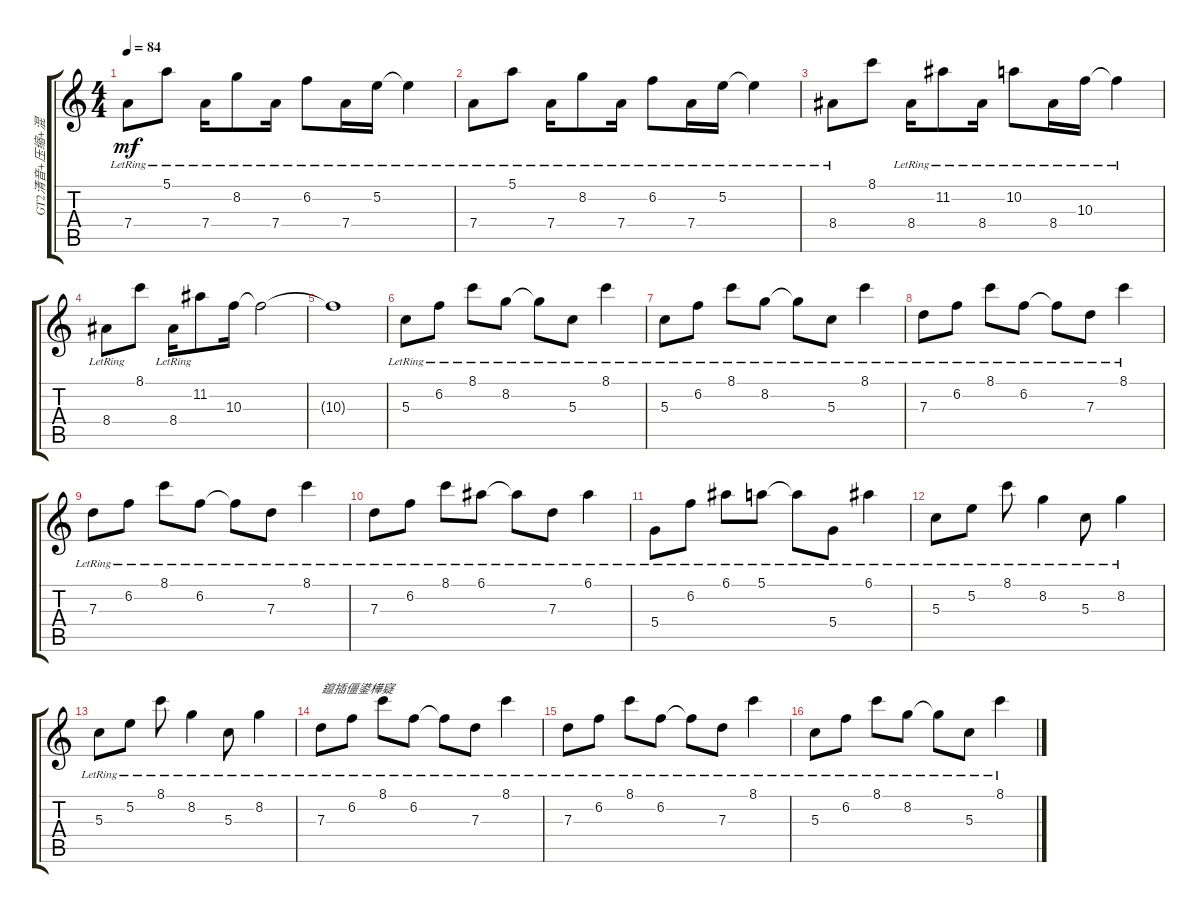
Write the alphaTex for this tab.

\track ("GT2清音+压缩+混响" "GT2清音+压缩+混") {instrument acousticguitarnylon}
\staff {score tabs}
\tuning (E4 B3 G3 D3 A2 E2) {hide}
\ts (4 4)
\tempo 84
\clef g2
\ks c
7.4{lr}.8{dy mf} 5.1{lr}.8 7.4{lr}.16 8.2{lr}.8 7.4{lr}.16 6.2{lr}.8 7.4{lr}.16 5.2{lr}.16 5.2{lr t}.4 |
7.4{lr}.8 5.1{lr}.8 7.4{lr}.16 8.2{lr}.8 7.4{lr}.16 6.2{lr}.8 7.4{lr}.16 5.2{lr}.16 5.2{lr t}.4 |
8.4{lr}.8 8.1.8 8.4{lr}.16 11.2{lr}.8 8.4{lr}.16 10.2{lr}.8 8.4{lr}.16 10.3{lr}.16 10.3{lr t}.4 |
8.4{lr}.8 8.1.8 8.4{lr}.16 11.2{lr}.8 10.3.16 10.3{t}.2 |
10.3{t}.1 |
5.3{lr}.8 6.2{lr}.8 8.1{lr}.8 8.2{lr}.8 8.2{lr t}.8 5.3{lr}.8 8.1{lr}.4 |
5.3{lr}.8 6.2{lr}.8 8.1{lr}.8 8.2{lr}.8 8.2{lr t}.8 5.3{lr}.8 8.1{lr}.4 |
7.3{lr}.8 6.2{lr}.8 8.1{lr}.8 6.2{lr}.8 6.2{lr t}.8 7.3{lr}.8 8.1{lr}.4 |
7.3{lr}.8 6.2{lr}.8 8.1{lr}.8 6.2{lr}.8 6.2{lr t}.8 7.3{lr}.8 8.1{lr}.4 |
7.3{lr}.8 6.2{lr}.8 8.1{lr}.8 6.1{lr}.8 6.1{lr t}.8 7.3{lr}.8 6.1{lr}.4 |
5.4{lr}.8 6.2{lr}.8 6.1{lr}.8 5.1{lr}.8 5.1{lr t}.8 5.4{lr}.8 6.1{lr}.4 |
5.3{lr}.8 5.2{lr}.8 8.1{lr}.8 8.2{lr}.4 5.3{lr}.8 8.2{lr}.4 |
5.3{lr}.8 5.2{lr}.8 8.1{lr}.8 8.2{lr}.4 5.3{lr}.8 8.2{lr}.4 |
7.3{lr}.8{txt "鑹插僵鍙樺寲"} 6.2{lr}.8 8.1{lr}.8 6.2{lr}.8 6.2{lr t}.8 7.3{lr}.8 8.1{lr}.4 |
7.3{lr}.8 6.2{lr}.8 8.1{lr}.8 6.2{lr}.8 6.2{lr t}.8 7.3{lr}.8 8.1{lr}.4 |
5.3{lr}.8 6.2{lr}.8 8.1{lr}.8 8.2{lr}.8 8.2{lr t}.8 5.3{lr}.8 8.1{lr}.4
